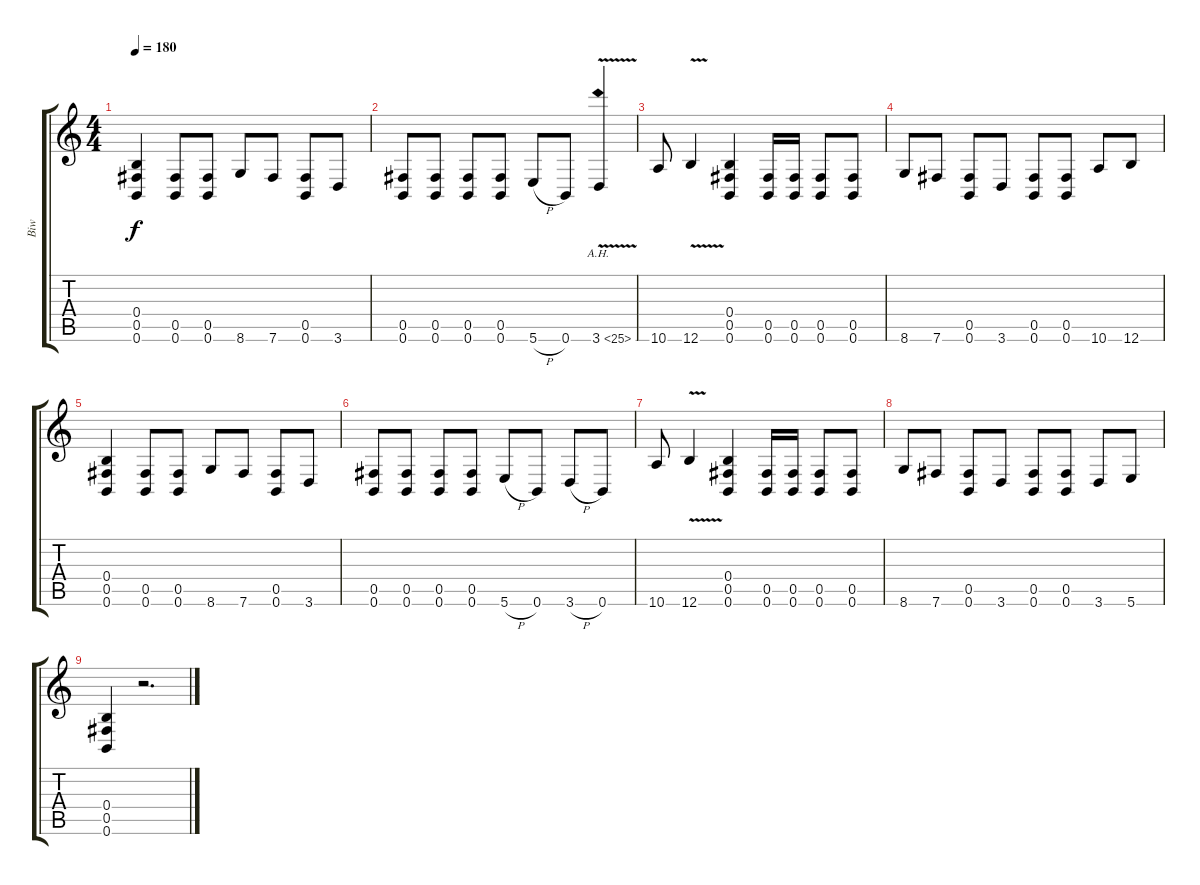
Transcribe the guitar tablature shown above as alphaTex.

\track ("Biw" "Biw") {instrument distortionguitar}
\staff {score tabs}
\tuning (Db4 Ab3 E3 B2 Gb2 B1) {hide}
\ts (4 4)
\tempo 180
\clef g2
\ks c
(0.4 0.5 0.6).4{dy f} (0.5 0.6).8 (0.5 0.6).8 8.6.8 7.6.8 (0.5 0.6).8 3.6.8 |
(0.5 0.6).8 (0.5 0.6).8 (0.5 0.6).8 (0.5 0.6).8 5.6{h}.8 0.6.8 3.6{ah 22 v}.4 |
10.6.8 12.6{v}.4 (0.4 0.5 0.6).4 (0.5 0.6).16 (0.5 0.6).16 (0.5 0.6).8 (0.5 0.6).8 |
8.6.8 7.6.8 (0.5 0.6).8 3.6.8 (0.5 0.6).8 (0.5 0.6).8 10.6.8 12.6.8 |
(0.4 0.5 0.6).4 (0.5 0.6).8 (0.5 0.6).8 8.6.8 7.6.8 (0.5 0.6).8 3.6.8 |
(0.5 0.6).8 (0.5 0.6).8 (0.5 0.6).8 (0.5 0.6).8 5.6{h}.8 0.6.8 3.6{h}.8 0.6.8 |
10.6.8 12.6{v}.4 (0.4 0.5 0.6).4 (0.5 0.6).16 (0.5 0.6).16 (0.5 0.6).8 (0.5 0.6).8 |
8.6.8 7.6.8 (0.5 0.6).8 3.6.8 (0.5 0.6).8 (0.5 0.6).8 3.6.8 5.6.8 |
(0.4 0.5 0.6).4 r.2{d}
